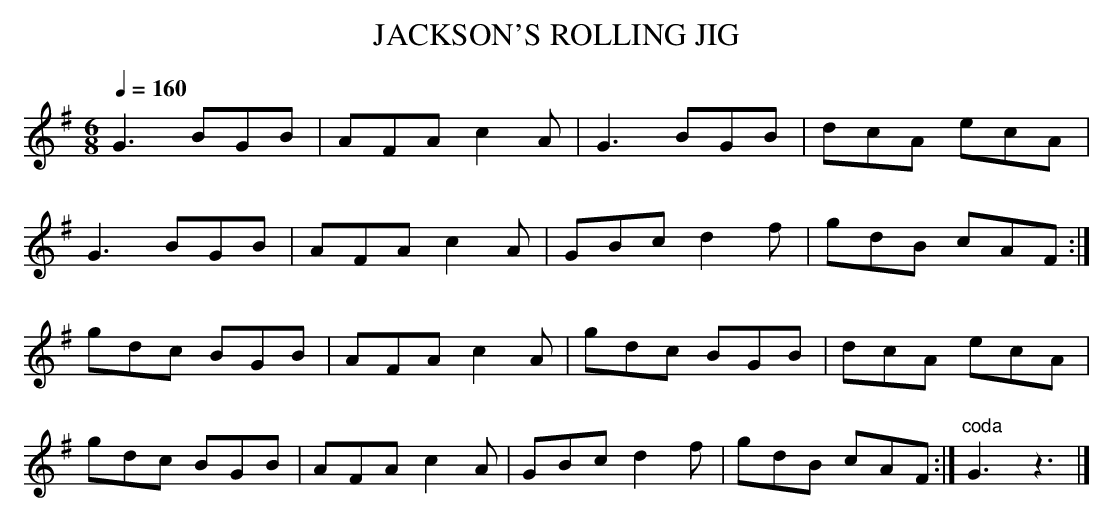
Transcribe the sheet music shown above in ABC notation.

X:1
T:JACKSON'S ROLLING JIG
Q:1/4=160
M:6/8
L:1/8
K:G
G3 BGB|AFA c2A|G3 BGB|dcA ecA|
G3 BGB|AFA c2A|GBc d2f|gdB cAF :|
gdc BGB|AFA c2A|gdc BGB|dcA ecA|
gdc BGB|AFA c2A|GBc d2f|gdB cAF :|\
"^coda"G3z3|]
